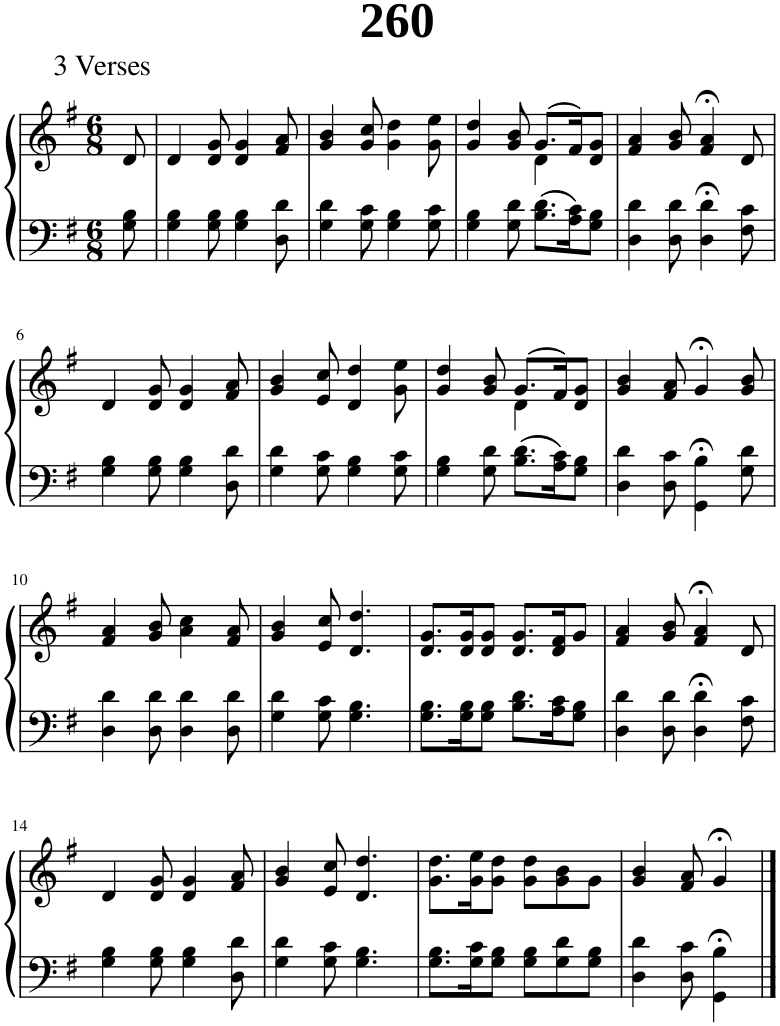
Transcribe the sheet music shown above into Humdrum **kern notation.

**kern	**kern
*part1	*part1
*staff2	*staff1
*I"Piano	*
*I'Pno.	*
*clefF4	*clefG2
*k[f#]	*k[f#]
*M6/8	*M6/8
=1	=1
8G\ 8B\	8d/
=2	=2
4G\ 4B\	4d/
8G\ 8B\	8d/ 8g/
4G\ 4B\	4d/ 4g/
8D\ 8d\	8f#/ 8a/
=3	=3
4G\ 4d\	4g/ 4b/
8G\ 8c\	8g/ 8cc/
4G\ 4B\	4g\ 4dd\
8G\ 8c\	8g\ 8ee\
=4	=4
*	*^
4G\ 4B\	4g/ 4dd/	4.ryy
8G\ 8d\	8g/ 8b/	.
8.B\ 8.d\L	(8.g/L	4d\
16A\ 16c\K	16f#/K)	.
8G\ 8B\J	8d/ 8g/J	8ryy
*	*v	*v
=5	=5
4D\ 4d\	4f#/ 4a/
8D\ 8d\	8g/ 8b/
4D\;< 4d\;<	4f#/;< 4a/;<
8F#\ 8c\	8d/
!!LO:LB:g=z
=6	=6
4G\ 4B\	4d/
8G\ 8B\	8d/ 8g/
4G\ 4B\	4d/ 4g/
8D\ 8d\	8f#/ 8a/
=7	=7
4G\ 4d\	4g/ 4b/
8G\ 8c\	8e/ 8cc/
4G\ 4B\	4d/ 4dd/
8G\ 8c\	8g\ 8ee\
=8	=8
*	*^
4G\ 4B\	4g/ 4dd/	4.ryy
8G\ 8d\	8g/ 8b/	.
8.B\ 8.d\L	(8.g/L	4d\
16A\ 16c\K	16f#/K)	.
8G\ 8B\J	8d/ 8g/J	8ryy
*	*v	*v
=9	=9
4D\ 4d\	4g/ 4b/
8D\ 8c\	8f#/ 8a/
4GG\;< 4B\;<	4g;</
8G\ 8d\	8g/ 8b/
!!LO:LB:g=z
=10	=10
4D\ 4d\	4f#/ 4a/
8D\ 8d\	8g/ 8b/
4D\ 4d\	4a\ 4cc\
8D\ 8d\	8f#/ 8a/
=11	=11
4G\ 4d\	4g/ 4b/
8G\ 8c\	8e/ 8cc/
4.G\ 4.B\	4.d/ 4.dd/
=12	=12
8.G\ 8.B\L	8.d/ 8.g/L
16G\ 16B\K	16d/ 16g/K
8G\ 8B\J	8d/ 8g/J
8.B\ 8.d\L	8.d/ 8.g/L
16A\ 16c\K	16d/ 16f#/K
8G\ 8B\J	8g/J
=13	=13
4D\ 4d\	4f#/ 4a/
8D\ 8d\	8g/ 8b/
4D\;< 4d\;<	4f#/;< 4a/;<
8F#\ 8c\	8d/
!!LO:LB:g=z
=14	=14
4G\ 4B\	4d/
8G\ 8B\	8d/ 8g/
4G\ 4B\	4d/ 4g/
8D\ 8d\	8f#/ 8a/
=15	=15
4G\ 4d\	4g/ 4b/
8G\ 8c\	8e/ 8cc/
4.G\ 4.B\	4.d/ 4.dd/
=16	=16
8.G\ 8.B\L	8.g\ 8.dd\L
16G\ 16c\K	16g\ 16ee\K
8G\ 8B\J	8g\ 8dd\J
8G\ 8B\L	8g\ 8dd\L
8G\ 8d\	8g\ 8b\
8G\ 8B\J	8g\J
=17	=17
4D\ 4d\	4g/ 4b/
8D\ 8c\	8f#/ 8a/
4GG\;< 4B\;<	4g;</
==	==
*-	*-
